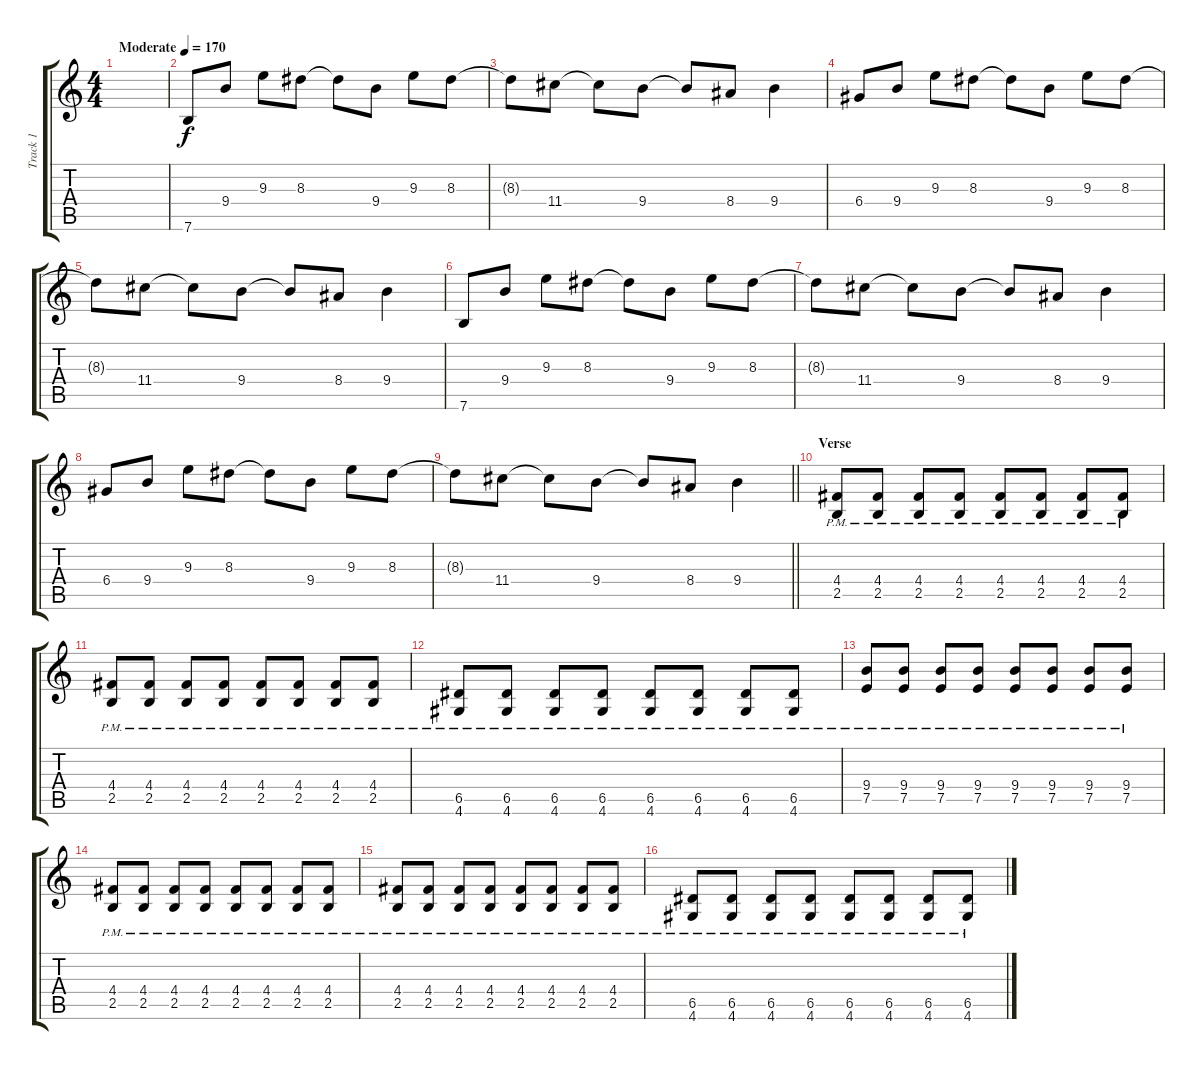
\track ("Track 1" "Track 1") {instrument distortionguitar}
\staff {score tabs}
\tuning (E4 B3 G3 D3 A2 E2) {hide}
\ts (4 4)
\tempo (170 "Moderate")
\clef g2
\ks c
|
7.6.8 9.4.8 9.3.8 8.3.8 8.3{t}.8 9.4.8 9.3.8 8.3.8 |
8.3{t}.8 11.4.8 11.4{t}.8 9.4.8 9.4{t}.8 8.4.8 9.4.4 |
6.4.8 9.4.8 9.3.8 8.3.8 8.3{t}.8 9.4.8 9.3.8 8.3.8 |
8.3{t}.8 11.4.8 11.4{t}.8 9.4.8 9.4{t}.8 8.4.8 9.4.4 |
7.6.8 9.4.8 9.3.8 8.3.8 8.3{t}.8 9.4.8 9.3.8 8.3.8 |
8.3{t}.8 11.4.8 11.4{t}.8 9.4.8 9.4{t}.8 8.4.8 9.4.4 |
6.4.8 9.4.8 9.3.8 8.3.8 8.3{t}.8 9.4.8 9.3.8 8.3.8 |
\barLineRight lightlight
8.3{t}.8 11.4.8 11.4{t}.8 9.4.8 9.4{t}.8 8.4.8 9.4.4 |
\section ("" "Verse")
(4.4{pm} 2.5{pm}).8 (4.4{pm} 2.5{pm}).8 (4.4{pm} 2.5{pm}).8 (4.4{pm} 2.5{pm}).8 (4.4{pm} 2.5{pm}).8 (4.4{pm} 2.5{pm}).8 (4.4{pm} 2.5{pm}).8 (4.4{pm} 2.5{pm}).8 |
(4.4{pm} 2.5{pm}).8 (4.4{pm} 2.5{pm}).8 (4.4{pm} 2.5{pm}).8 (4.4{pm} 2.5{pm}).8 (4.4{pm} 2.5{pm}).8 (4.4{pm} 2.5{pm}).8 (4.4{pm} 2.5{pm}).8 (4.4{pm} 2.5{pm}).8 |
(6.5{pm} 4.6{pm}).8 (6.5{pm} 4.6{pm}).8 (6.5{pm} 4.6{pm}).8 (6.5{pm} 4.6{pm}).8 (6.5{pm} 4.6{pm}).8 (6.5{pm} 4.6{pm}).8 (6.5{pm} 4.6{pm}).8 (6.5{pm} 4.6{pm}).8 |
(9.4{pm} 7.5{pm}).8 (9.4{pm} 7.5{pm}).8 (9.4{pm} 7.5{pm}).8 (9.4{pm} 7.5{pm}).8 (9.4{pm} 7.5{pm}).8 (9.4{pm} 7.5{pm}).8 (9.4{pm} 7.5{pm}).8 (9.4{pm} 7.5{pm}).8 |
(4.4{pm} 2.5{pm}).8 (4.4{pm} 2.5{pm}).8 (4.4{pm} 2.5{pm}).8 (4.4{pm} 2.5{pm}).8 (4.4{pm} 2.5{pm}).8 (4.4{pm} 2.5{pm}).8 (4.4{pm} 2.5{pm}).8 (4.4{pm} 2.5{pm}).8 |
(4.4{pm} 2.5{pm}).8 (4.4{pm} 2.5{pm}).8 (4.4{pm} 2.5{pm}).8 (4.4{pm} 2.5{pm}).8 (4.4{pm} 2.5{pm}).8 (4.4{pm} 2.5{pm}).8 (4.4{pm} 2.5{pm}).8 (4.4{pm} 2.5{pm}).8 |
(6.5{pm} 4.6{pm}).8 (6.5{pm} 4.6{pm}).8 (6.5{pm} 4.6{pm}).8 (6.5{pm} 4.6{pm}).8 (6.5{pm} 4.6{pm}).8 (6.5{pm} 4.6{pm}).8 (6.5{pm} 4.6{pm}).8 (6.5{pm} 4.6{pm}).8
